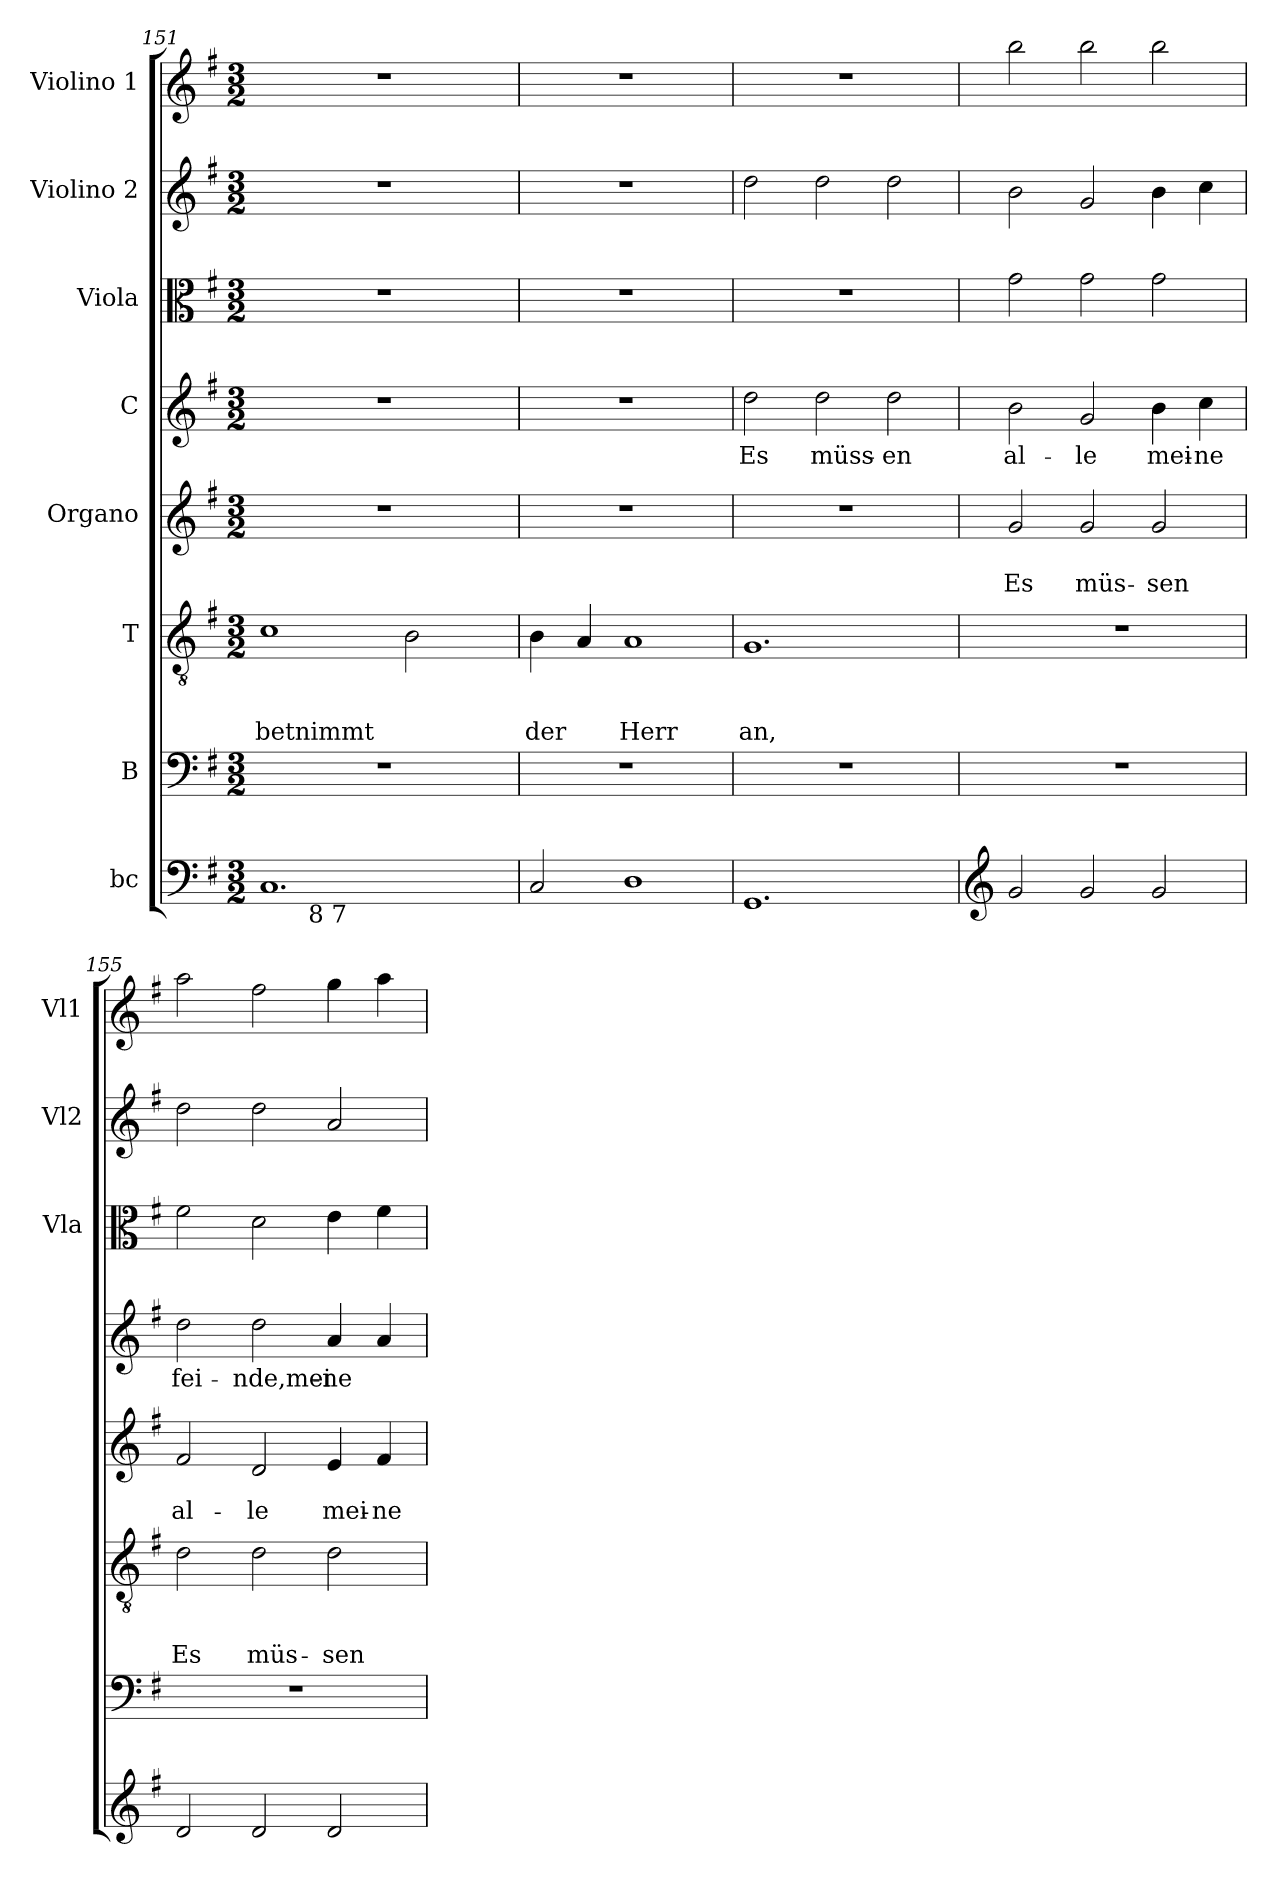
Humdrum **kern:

**kern	**kern	**kern	**text	**text	**text	**kern	**text	**text	**kern	**text	**kern	**kern	**kern
*part8	*part7	*part6	*part6	*part6	*part6	*part5	*part5	*part5	*part4	*part4	*part3	*part2	*part1
*staff8	*staff7	*staff6	*staff6	*staff6	*staff6	*staff5	*staff5	*staff5	*staff4	*staff4	*staff3	*staff2	*staff1
*I"bc	*I"B	*I"T	*	*	*	*I"Organo	*	*	*I"C	*	*I"Viola	*I"Violino 2	*I"Violino 1
*	*	*	*	*	*	*	*	*	*	*	*I'Vla	*I'Vl2	*I'Vl1
*clefF4	*clefF4	*clefGv2	*	*	*	*clefG2	*	*	*clefG2	*	*clefC3	*clefG2	*clefG2
*k[f#]	*k[f#]	*k[f#]	*	*	*	*k[f#]	*	*	*k[f#]	*	*k[f#]	*k[f#]	*k[f#]
*G:	*G:	*G:	*	*	*	*G:	*	*	*G:	*	*G:	*G:	*G:
*M3/2	*M3/2	*M3/2	*	*	*	*M3/2	*	*	*M3/2	*	*M3/2	*M3/2	*M3/2
=151	=151	=151	=151	=151	=151	=151	=151	=151	=151	=151	=151	=151	=151
!	!LO:N:vis=1	!	!	!	!LO:LY:b	!LO:N:vis=1	!	!	!LO:N:vis=1	!	!LO:N:vis=1	!LO:N:vis=1	!LO:N:vis=1
*^	*	*	*	*	*	*	*	*	*	*	*	*	*
1.C	8ryy	1.r	1c	.	.	-betnimmt	1.r	.	.	1.r	.	1.r	1.r	1.r
.	32.ryy	.	.	.	.	.	.	.	.	.	.	.	.	.
!	!LO:TX:b:t=8 7	!	!	!	!	!	!	!	!	!	!	!	!	!
.	1ryy	.	.	.	.	.	.	.	.	.	.	.	.	.
.	.	.	2B\	.	.	.	.	.	.	.	.	.	.	.
.	4ryy	.	.	.	.	.	.	.	.	.	.	.	.	.
.	16ryy	.	.	.	.	.	.	.	.	.	.	.	.	.
.	64ryy	.	.	.	.	.	.	.	.	.	.	.	.	.
=152	=152	=152	=152	=152	=152	=152	=152	=152	=152	=152	=152	=152	=152	=152
!	!	!LO:N:vis=1	!	!	!	!LO:LY:b	!LO:N:vis=1	!	!	!LO:N:vis=1	!	!LO:N:vis=1	!LO:N:vis=1	!LO:N:vis=1
*v	*v	*	*	*	*	*	*	*	*	*	*	*	*	*
2C/	1.r	4B\	.	.	der	1.r	.	.	1.r	.	1.r	1.r	1.r
.	.	4A/	.	.	.	.	.	.	.	.	.	.	.
!	!	!	!	!	!LO:LY:b	!	!	!	!	!	!	!	!
1D>	.	1A	.	.	Herr	.	.	.	.	.	.	.	.
=153	=153	=153	=153	=153	=153	=153	=153	=153	=153	=153	=153	=153	=153
!	!LO:N:vis=1	!	!	!	!LO:LY:b	!LO:N:vis=1	!	!	!	!LO:LY:b	!LO:N:vis=1	!	!LO:N:vis=1
1.GG	1.r	1.G	.	.	an,	1.r	.	.	2dd\	Es	1.r	2dd\	1.r
!	!	!	!	!	!	!	!	!	!	!LO:LY:b	!	!	!
.	.	.	.	.	.	.	.	.	2dd\	müss-	.	2dd\	.
!	!	!	!	!	!	!	!	!	!	!LO:LY:b:rj	!	!	!
.	.	.	.	.	.	.	.	.	2dd\	-en	.	2dd\	.
=154	=154	=154	=154	=154	=154	=154	=154	=154	=154	=154	=154	=154	=154
*clefG2	*	*	*	*	*	*	*	*	*	*	*	*	*
!	!LO:N:vis=1	!LO:N:vis=1	!	!	!	!	!	!LO:LY:b	!	!LO:LY:b	!	!	!
2g/	1.r	1.r	.	.	.	2g/	.	Es	2b\	al-	2g\	2b\	2bb\
!	!	!	!	!	!	!	!	!LO:LY:b	!	!LO:LY:b	!	!	!
2g/	.	.	.	.	.	2g/	.	müs-	2g/	-le	2g\	2g/	2bb\
!	!	!	!	!	!	!	!	!LO:LY:b:rj	!	!LO:LY:b	!	!	!
2g/	.	.	.	.	.	2g/	.	-sen	4b\	mei-	2g\	4b\	2bb\
!	!	!	!	!	!	!	!	!	!	!LO:LY:b:rj	!	!	!
.	.	.	.	.	.	.	.	.	4cc\	-ne	.	4cc\	.
=155	=155	=155	=155	=155	=155	=155	=155	=155	=155	=155	=155	=155	=155
!	!LO:N:vis=1	!	!	!	!LO:LY:b	!	!	!LO:LY:b	!	!LO:LY:b	!	!	!
2d/	1.r	2d\	.	.	Es	2f#/	.	al-	2dd\	fei-	2f#\	2dd\	2aa\
!	!	!	!	!	!LO:LY:b	!	!	!LO:LY:b	!	!LO:LY:b	!	!	!
2d/	.	2d\	.	.	müs-	2d/	.	-le	2dd\	-nde,mei-	2d\	2dd\	2ff#\
!	!	!	!	!	!LO:LY:b:rj	!	!	!LO:LY:b	!	!LO:LY:b	!	!	!
2d/	.	2d\	.	.	-sen	4e/	.	mei-	4a/	-ne	4e\	2a/	4gg\
!	!	!	!	!	!	!	!	!LO:LY:b:rj	!	!	!	!	!
.	.	.	.	.	.	4f#/	.	-ne	4a/	.	4f#\	.	4aa\
=	=	=	=	=	=	=	=	=	=	=	=	=	=
*-	*-	*-	*-	*-	*-	*-	*-	*-	*-	*-	*-	*-	*-
